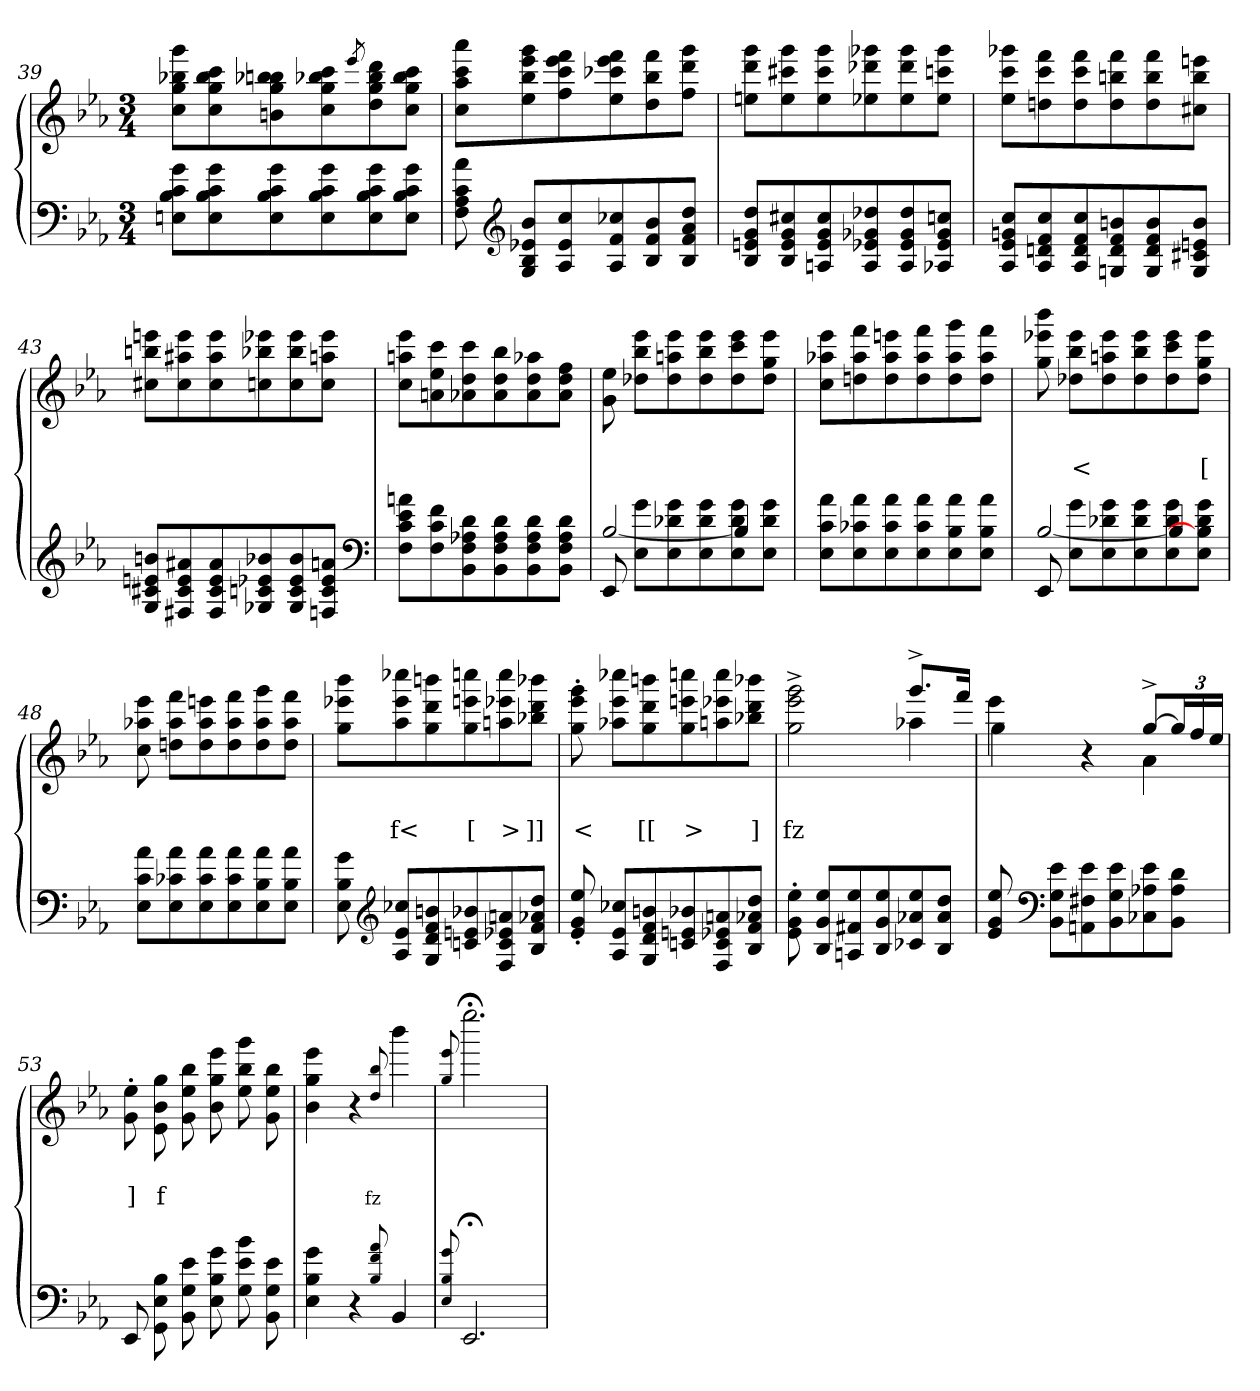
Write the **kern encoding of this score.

**kern	**kern	**text	**text
*part2	*part1	*part1	*part1
*staff2	*staff1	*staff1	*staff1
*clefF4	*clefG2	*	*
*k[b-e-a-]	*k[b-e-a-]	*	*
*M3/4	*M3/4	*	*
=39	=39	=39	=39
8g 8c 8B- 8EnL	8ggg 8bb-X 8gg 8ccL	.	.
8g 8c 8B- 8E	8ccc 8bb- 8gg 8cc	.	.
8g 8c 8B- 8E	8bbn 8bb- 8gg 8bn	.	.
8g 8c 8B- 8E	8ccc 8bb-X 8gg 8cc	.	.
.	8qeee-/	.	.
8g 8c 8B- 8E	8ddd 8bb- 8gg 8dd	.	.
8g 8c 8B- 8EJ	8ccc 8bb- 8gg 8ccJ	.	.
=40	=40	=40	=40
8a- 8c 8A- 8F	8aaa- 8ccc 8aa- 8ccL	.	.
*clefG2	*	*	*
8b- 8e-X 8B- 8GL	8ggg 8eee- 8bb- 8ee-	.	.
8cc 8e- 8A-	8fff 8eee- 8ccc 8ff	.	.
8cc-X 8f 8A-	8fff 8eee- 8ccc-X 8ee-	.	.
8b- 8f 8B-	8fff 8bb- 8dd	.	.
8dd 8a- 8f 8B-J	8ggg 8ddd 8ffJ	.	.
=41	=41	=41	=41
8dd 8g 8en 8B-L	8ggg 8ddd 8eenL	.	.
8cc#X 8g 8e 8B-	8ggg 8ccc#X 8ee	.	.
8cc# 8g 8e 8An	8ggg 8ccc# 8ee	.	.
8dd-X 8g-X 8e-X 8A	8ggg-X 8ddd-X 8ee-X	.	.
8dd- 8g- 8e- 8A	8ggg- 8ddd- 8ee-	.	.
8ccn 8g- 8e- 8A-XJ	8ggg- 8cccn 8ee-J	.	.
=42	=42	=42	=42
8cc 8gn 8e- 8A-L	8ggg-X 8ccc 8ee-L	.	.
8cc 8f 8dn 8A-	8fff 8ccc 8ddn	.	.
8cc 8f 8d 8A-	8fff 8ccc 8dd	.	.
8bn 8f 8d 8Gn	8fff 8bbn 8dd	.	.
8b 8f 8d 8G	8fff 8bb 8dd	.	.
8b 8en 8c#X 8GJ	8eeen 8bb 8cc#XJ	.	.
=43	=43	=43	=43
8bn 8en 8c#X 8GL	8eeen 8bbn 8cc#XL	.	.
8a#X 8e 8c# 8F#X	8eee 8aa#X 8cc#	.	.
8a# 8e 8c# 8F#	8eee 8aa# 8cc#	.	.
8b-X 8e-X 8cn 8G-X	8eee-X 8bb-X 8ccn	.	.
8b- 8e- 8c 8G-	8eee- 8bb- 8cc	.	.
8an 8e- 8c 8FnJ	8eee- 8aan 8ccJ	.	.
*clefF4	*	*	*
=44	=44	=44	=44
8an 8e- 8c 8FL	8eee- 8aan 8ccL	.	.
8f 8c 8F	8ccc 8ee- 8an	.	.
8d 8A-X 8F 8BB-	8ccc 8dd 8a-X	.	.
8d 8A- 8F 8BB-	8bb- 8dd 8a-	.	.
8d 8A- 8F 8BB-	8aa- 8dd 8a-	.	.
8d 8A- 8F 8BB-J	8ff 8dd 8a-J	.	.
=45	=45	=45	=45
*^	*	*	*
8EE-	[2B-/	8ee- 8g	.	.
8g 8E-\L	.	8eee- 8bb- 8dd-XL	.	.
8g 8d-X 8E-	.	8eee- 8aan 8dd-	.	.
8g 8d- 8E-	.	8eee- 8bb- 8dd-	.	.
8g 8d- 8E-	4B-/]	8eee- 8ccc 8dd-	.	.
8g 8d- 8E-J	.	8eee- 8gg 8dd-J	.	.
*v	*v	*	*	*
=46	=46	=46	=46
8a- 8c 8E-L	8eee- 8aa-X 8ccL	.	.
8a- 8c-X 8E-	8fff 8aa- 8ddn	.	.
8a- 8c- 8E-	8eeen 8aa- 8dd	.	.
8a- 8c- 8E-	8fff 8aa- 8dd	.	.
8a- 8B- 8E-	8ggg 8aa- 8dd	.	.
8a- 8B- 8E-J	8fff 8aa- 8ddJ	.	.
=47	=47	=47	=47
*^	*	*	*
8EE-	[2B-/	8bbb- 8eee-X 8gg	.	.
8g 8E-\L	.	8eee- 8bb- 8dd-XL	.	<
8g 8d-X 8E-	.	8eee- 8aan 8dd-	.	.
8g 8d- 8E-	.	8eee- 8bb- 8dd-	.	.
8g 8d- 8E-	4B-/]	8eee- 8ccc 8dd-	.	.
8g 8d- 8B-] 8E-J	.	8eee- 8gg 8dd-J	.	[
*v	*v	*	*	*
=48	=48	=48	=48
8a- 8c 8E-L	8eee- 8aa-X 8cc	.	.
8a- 8c-X 8E-	8fff 8aa- 8ddnL	.	.
8a- 8c- 8E-	8eeen 8aa- 8dd	.	.
8a- 8c- 8E-	8fff 8aa- 8dd	.	.
8a- 8B- 8E-	8ggg 8aa- 8dd	.	.
8a- 8B- 8E-J	8fff 8aa- 8ddJ	.	.
=49	=49	=49	=49
8g 8B- 8E-	8bbb- 8eee-X 8ggL	.	.
*clefG2	*	*	*
8cc-X 8e- 8A-L	8cccc-X 8eee- 8aa-	.	f<
8bn 8f 8d 8G	8bbbn 8ddd 8gg	.	.
8b-X 8en 8cn	8ccccn 8eeen 8gg	.	[
8an 8e-X 8c 8F	8cccc 8eee-X 8aan	.	>
8dd 8a-X 8f 8B-J	8bbb-X 8ddd 8bb-XJ	.	]]
=50	=50	=50	=50
8ee-'> 8g'> 8e-'>	8ggg'> 8eee-'> 8gg'>	.	<
8cc-X 8e- 8A-L	8cccc-X 8eee- 8aa-XL	.	.
8bn 8f 8d 8G	8bbbn 8ddd 8gg	.	[[
8b-X 8en 8cn	8ccccn 8eeen 8gg	.	>
8an 8e-X 8c 8F	8cccc 8eee-X 8aan	.	.
8dd 8a-X 8f 8B-J	8bbb-X 8ddd 8bb-XJ	.	]
=51	=51	=51	=51
*	*^	*	*
8ee-'> 8g'> 8e-\'>	2ryy	2ggg^> 2eee-^> 2gg^>	.	fz
8ee- 8g 8B-L	.	.	.	.
8ee- 8f#X 8An	.	.	.	.
8ee- 8g 8B-	.	.	.	.
8ee- 8a-X 8c-X	8.ggg^>L	4aa-X	.	.
8dd 8a- 8B-J	.	.	.	.
.	16fffJk	.	.	.
=52	=52	=52	=52	=52
8ee- 8g 8e-	4eee-\	4gg	.	.
*clefF4	*	*	*	*
8e- 8G 8BB-L	.	.	.	.
8e- 8F#X 8AAn	4ryy	4r	.	.
8e- 8G 8BB-	.	.	.	.
8e- 8A-X 8C-X	[8gg^>L	4a-	.	.
8d 8A- 8BB-J	24ggL]	.	.	.
.	24ff	.	.	.
.	24ee-JJ	.	.	.
*	*v	*v	*	*
=53	=53	=53	=53
8EE-	8ee-'> 8g'>	.	]
8B- 8E- 8GG	8gg 8b- 8e-	.	f
8e- 8G 8BB-	8bb- 8ee- 8g	.	.
8g 8B- 8E-	8eee- 8gg 8b-	.	.
8b- 8e- 8G	8ggg 8bb- 8ee-	.	.
8e- 8G 8BB-	8bb- 8ee- 8g	.	.
=54	=54	=54	=54
4g 4B- 4E-	4eee- 4gg 4b-	.	.
4r	4r	.	.
8qqa- 8qqf 8qqB-/	8qqbb- 8qqdd/	.	fz
4BB-	4bbb-	.	.
=55	=55	=55	=55
8qqg 8qqB- 8qqE-/	8qqeee- 8qqgg/	.	.
2.EE-;<	2.eeee-;<	.	.
=	=	=	=
*-	*-	*-	*-
